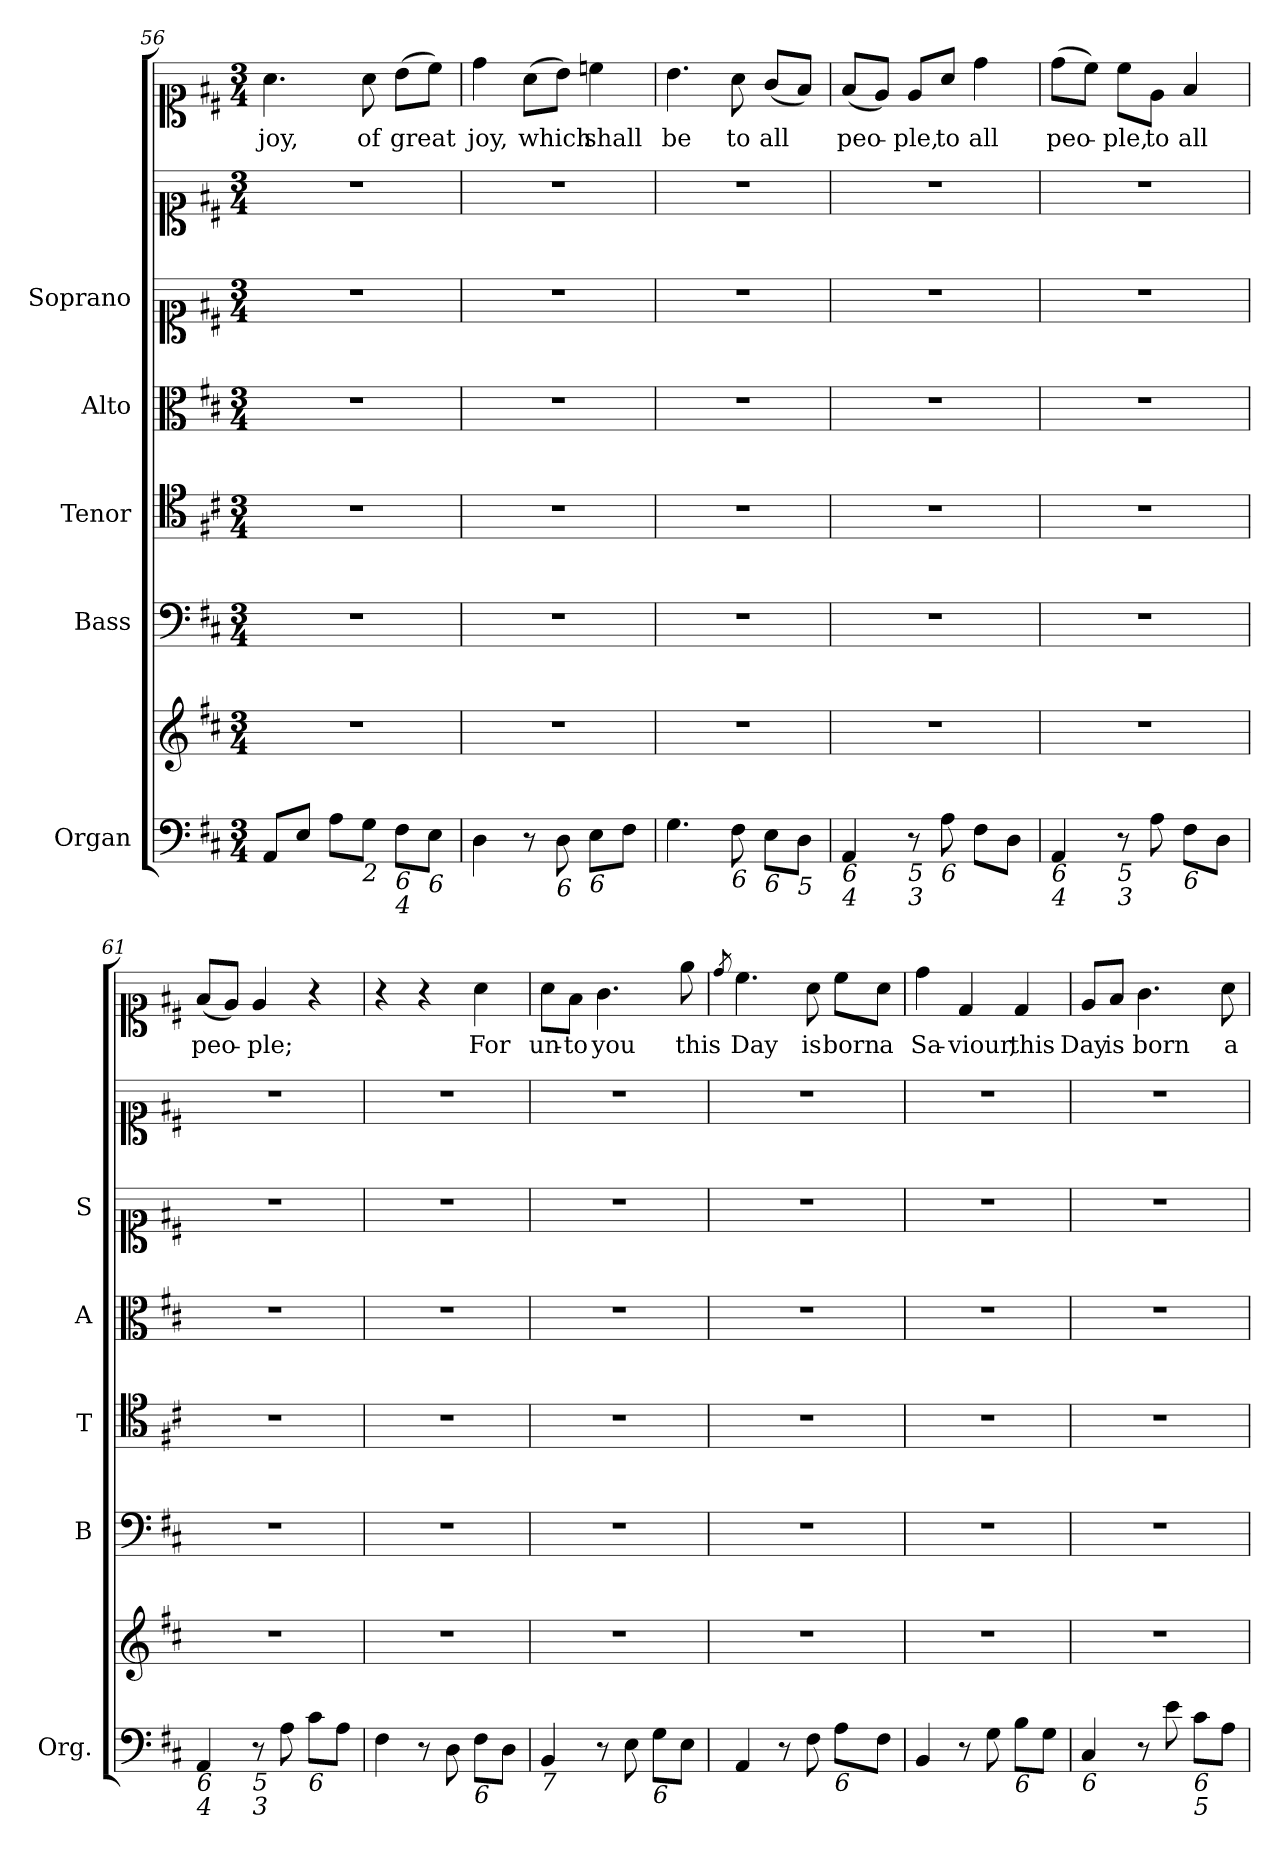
**kern	**kern	**kern	**kern	**kern	**kern	**kern	**kern	**text
*part7	*part7	*part6	*part5	*part4	*part3	*part2	*part1	*part1
*staff8	*staff7	*staff6	*staff5	*staff4	*staff3	*staff2	*staff1	*staff1
*I"Organ	*	*I"Bass	*I"Tenor	*I"Alto	*I"Soprano	*	*	*
*I'Org.	*	*I'B	*I'T	*I'A	*I'S	*	*	*
*clefF4	*clefG2	*clefF4	*clefC4	*clefC3	*clefC1	*clefC1	*clefC1	*
*k[f#c#]	*k[f#c#]	*k[f#c#]	*k[f#c#]	*k[f#c#]	*k[f#c#]	*k[f#c#]	*k[f#c#]	*
*D:	*D:	*D:	*D:	*D:	*D:	*D:	*D:	*
*M3/4	*M3/4	*M3/4	*M3/4	*M3/4	*M3/4	*M3/4	*M3/4	*
=56	=56	=56	=56	=56	=56	=56	=56	=56
!	!	!	!	!	!	!	!	!LO:LY:b
8AA/L	2.r	2.r	2.r	2.r	2.r	2.r	4.a\	joy,
8E/J	.	.	.	.	.	.	.	.
8A\L	.	.	.	.	.	.	.	.
!LO:TX:b:i:t=2	!	!	!	!	!	!	!	!
!	!	!	!	!	!	!	!	!LO:LY:b
8G\J	.	.	.	.	.	.	8a\	of
!LO:TX:b:i:t=6	!	!	!	!	!	!	!	!
!LO:TX:b:i:t=4	!	!	!	!	!	!	!	!
!	!	!	!	!	!	!	!	!LO:LY:b
8F#\L	.	.	.	.	.	.	(>8b\L	great
!LO:TX:b:i:t=6	!	!	!	!	!	!	!	!
8E\J	.	.	.	.	.	.	8cc#\J)	.
!!LO:LB:g=z
=57	=57	=57	=57	=57	=57	=57	=57	=57
!	!	!	!	!	!	!	!	!LO:LY:b
4D\	2.r	2.r	2.r	2.r	2.r	2.r	4dd\	joy,
!	!	!	!	!	!	!	!	!LO:LY:b
8r	.	.	.	.	.	.	(>8a\L	which
!LO:TX:b:i:t=6	!	!	!	!	!	!	!	!
8D\	.	.	.	.	.	.	8b\J)	.
!LO:TX:b:i:t=6	!	!	!	!	!	!	!	!
!	!	!	!	!	!	!	!	!LO:LY:b
8E\L	.	.	.	.	.	.	4ccn\	shall
8F#\J	.	.	.	.	.	.	.	.
=58	=58	=58	=58	=58	=58	=58	=58	=58
!	!	!	!	!	!	!	!	!LO:LY:b
4.G\	2.r	2.r	2.r	2.r	2.r	2.r	4.b\	be
!LO:TX:b:i:t=6	!	!	!	!	!	!	!	!
!	!	!	!	!	!	!	!	!LO:LY:b
8F#\	.	.	.	.	.	.	8a\	to
!LO:TX:b:i:t=6	!	!	!	!	!	!	!	!
!	!	!	!	!	!	!	!	!LO:LY:b
8E\L	.	.	.	.	.	.	(<8g/L	all
!LO:TX:b:i:t=5	!	!	!	!	!	!	!	!
8D\J	.	.	.	.	.	.	8f#/J)	.
=59	=59	=59	=59	=59	=59	=59	=59	=59
!LO:TX:b:i:t=6	!	!	!	!	!	!	!	!
!LO:TX:b:i:t=4	!	!	!	!	!	!	!	!
!	!	!	!	!	!	!	!	!LO:LY:b
4AA/	2.r	2.r	2.r	2.r	2.r	2.r	(<8f#/L	peo-
.	.	.	.	.	.	.	8e/J)	.
!LO:TX:b:i:t=5	!	!	!	!	!	!	!	!
!LO:TX:b:i:t=3	!	!	!	!	!	!	!	!
!	!	!	!	!	!	!	!	!LO:LY:b
8r	.	.	.	.	.	.	8e/L	-ple,
!LO:TX:b:i:t=6	!	!	!	!	!	!	!	!
!	!	!	!	!	!	!	!	!LO:LY:b
8A\	.	.	.	.	.	.	8a/J	to
!	!	!	!	!	!	!	!	!LO:LY:b
8F#\L	.	.	.	.	.	.	4dd\	all
8D\J	.	.	.	.	.	.	.	.
=60	=60	=60	=60	=60	=60	=60	=60	=60
!LO:TX:b:i:t=6	!	!	!	!	!	!	!	!
!LO:TX:b:i:t=4	!	!	!	!	!	!	!	!
!	!	!	!	!	!	!	!	!LO:LY:b
4AA/	2.r	2.r	2.r	2.r	2.r	2.r	(>8dd\L	peo-
.	.	.	.	.	.	.	8cc#\J)	.
!LO:TX:b:i:t=5	!	!	!	!	!	!	!	!
!LO:TX:b:i:t=3	!	!	!	!	!	!	!	!
!	!	!	!	!	!	!	!	!LO:LY:b
8r	.	.	.	.	.	.	8cc#\L	-ple,
!	!	!	!	!	!	!	!	!LO:LY:b
8A\	.	.	.	.	.	.	8e\J	to
!LO:TX:b:i:t=6	!	!	!	!	!	!	!	!
!	!	!	!	!	!	!	!	!LO:LY:b
8F#\L	.	.	.	.	.	.	4f#/	all
8D\J	.	.	.	.	.	.	.	.
=61	=61	=61	=61	=61	=61	=61	=61	=61
!LO:TX:b:i:t=6	!	!	!	!	!	!	!	!
!LO:TX:b:i:t=4	!	!	!	!	!	!	!	!
!	!	!	!	!	!	!	!	!LO:LY:b
4AA/	2.r	2.r	2.r	2.r	2.r	2.r	(<8f#/L	peo-
.	.	.	.	.	.	.	8e/J)	.
!LO:TX:b:i:t=5	!	!	!	!	!	!	!	!
!LO:TX:b:i:t=3	!	!	!	!	!	!	!	!
!	!	!	!	!	!	!	!	!LO:LY:b
8r	.	.	.	.	.	.	4e/	-ple;
8A\	.	.	.	.	.	.	.	.
!LO:TX:b:i:t=6	!	!	!	!	!	!	!	!
8c#\L	.	.	.	.	.	.	4r	.
8A\J	.	.	.	.	.	.	.	.
=62	=62	=62	=62	=62	=62	=62	=62	=62
4F#\	2.r	2.r	2.r	2.r	2.r	2.r	4r	.
8r	.	.	.	.	.	.	4r	.
8D\	.	.	.	.	.	.	.	.
!LO:TX:b:i:t=6	!	!	!	!	!	!	!	!
!	!	!	!	!	!	!	!	!LO:LY:b
8F#\L	.	.	.	.	.	.	4a\	For
8D\J	.	.	.	.	.	.	.	.
!!LO:LB:g=z
=63	=63	=63	=63	=63	=63	=63	=63	=63
!LO:TX:b:i:t=7	!	!	!	!	!	!	!	!
!	!	!	!	!	!	!	!	!LO:LY:b
4BB/	2.r	2.r	2.r	2.r	2.r	2.r	8a\L	un-
!	!	!	!	!	!	!	!	!LO:LY:b
.	.	.	.	.	.	.	8f#\J	-to
!	!	!	!	!	!	!	!	!LO:LY:b
8r	.	.	.	.	.	.	4.g\	you
8E\	.	.	.	.	.	.	.	.
!LO:TX:b:i:t=6	!	!	!	!	!	!	!	!
8G\L	.	.	.	.	.	.	.	.
!	!	!	!	!	!	!	!	!LO:LY:b
8E\J	.	.	.	.	.	.	8ee\	this
=64	=64	=64	=64	=64	=64	=64	=64	=64
.	.	.	.	.	.	.	8qdd/	.
!	!	!	!	!	!	!	!	!LO:LY:b
4AA/	2.r	2.r	2.r	2.r	2.r	2.r	4.cc#\	Day
8r	.	.	.	.	.	.	.	.
!	!	!	!	!	!	!	!	!LO:LY:b
8F#\	.	.	.	.	.	.	8a\	is
!LO:TX:b:i:t=6	!	!	!	!	!	!	!	!
!	!	!	!	!	!	!	!	!LO:LY:b
8A\L	.	.	.	.	.	.	8cc#\L	born
!	!	!	!	!	!	!	!	!LO:LY:b
8F#\J	.	.	.	.	.	.	8a\J	a
=65	=65	=65	=65	=65	=65	=65	=65	=65
!	!	!	!	!	!	!	!	!LO:LY:b
4BB/	2.r	2.r	2.r	2.r	2.r	2.r	4dd\	Sa-
!	!	!	!	!	!	!	!	!LO:LY:b
8r	.	.	.	.	.	.	4d/	-viour,
8G\	.	.	.	.	.	.	.	.
!LO:TX:b:i:t=6	!	!	!	!	!	!	!	!
!	!	!	!	!	!	!	!	!LO:LY:b
8B\L	.	.	.	.	.	.	4d/	this
8G\J	.	.	.	.	.	.	.	.
=66	=66	=66	=66	=66	=66	=66	=66	=66
!LO:TX:b:i:t=6	!	!	!	!	!	!	!	!
!	!	!	!	!	!	!	!	!LO:LY:b
4C#/	2.r	2.r	2.r	2.r	2.r	2.r	8e/L	Day
!	!	!	!	!	!	!	!	!LO:LY:b
.	.	.	.	.	.	.	8f#/J	is
!	!	!	!	!	!	!	!	!LO:LY:b
8r	.	.	.	.	.	.	4.g\	born
8e\	.	.	.	.	.	.	.	.
!LO:TX:b:i:t=6	!	!	!	!	!	!	!	!
!LO:TX:b:i:t=5	!	!	!	!	!	!	!	!
8c#\L	.	.	.	.	.	.	.	.
!	!	!	!	!	!	!	!	!LO:LY:b
8A\J	.	.	.	.	.	.	8a\	a
=	=	=	=	=	=	=	=	=
*-	*-	*-	*-	*-	*-	*-	*-	*-
